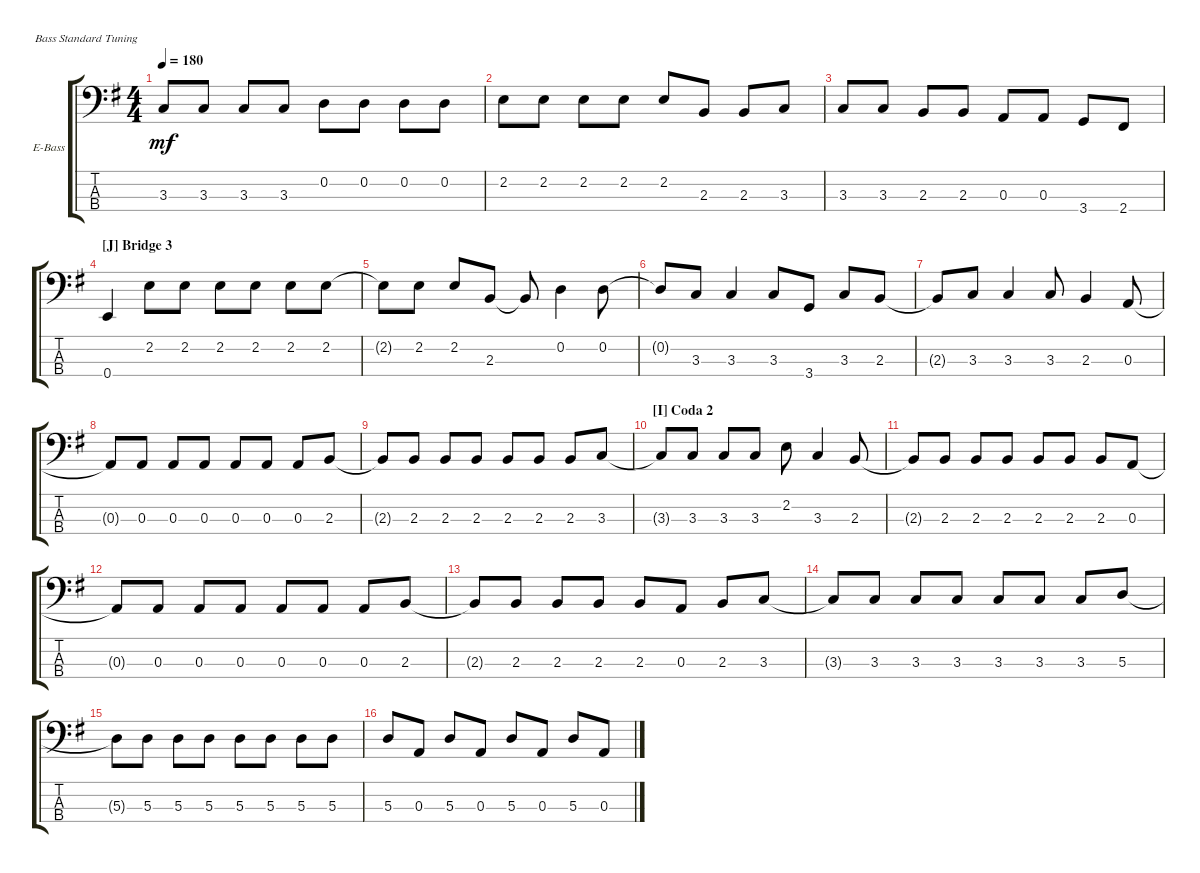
\defaultSystemsLayout 4
\bracketExtendMode groupsimilarinstruments
\firstSystemTrackNameOrientation horizontal
\otherSystemsTrackNameOrientation horizontal
\track ("Electric Bass" "E-Bass") {instrument electricbassfinger}
\staff {score tabs}
\tuning (G2 D2 A1 E1)
\ts (4 4)
\tempo 180
\clef f4
\ks g
3.3{t}.8{dy mf} 3.3.8 3.3.8 3.3.8 0.2.8 0.2.8 0.2.8 0.2.8 |
2.2.8 2.2.8 2.2.8 2.2.8 2.2.8 2.3.8 2.3.8 3.3.8 |
3.3.8 3.3.8 2.3.8 2.3.8 0.3.8 0.3.8 3.4.8 2.4.8 |
\section ("J" "Bridge 3")
0.4.4 2.2.8 2.2.8 2.2.8 2.2.8 2.2.8 2.2.8 |
2.2{t}.8 2.2.8 2.2.8 2.3.8 2.3{t}.8 0.2.4 0.2.8 |
0.2{t}.8 3.3.8 3.3.4 3.3.8 3.4.8 3.3.8 2.3.8 |
2.3{t}.8 3.3.8 3.3.4 3.3.8 2.3.4 0.3.8 |
0.3{t}.8 0.3.8 0.3.8 0.3.8 0.3.8 0.3.8 0.3.8 2.3.8 |
2.3{t}.8 2.3.8 2.3.8 2.3.8 2.3.8 2.3.8 2.3.8 3.3.8 |
\section ("I" "Coda 2")
3.3{t}.8 3.3.8 3.3.8 3.3.8 2.2.8 3.3.4 2.3.8 |
2.3{t}.8 2.3.8 2.3.8 2.3.8 2.3.8 2.3.8 2.3.8 0.3.8 |
0.3{t}.8 0.3.8 0.3.8 0.3.8 0.3.8 0.3.8 0.3.8 2.3.8 |
2.3{t}.8 2.3.8 2.3.8 2.3.8 2.3.8 0.3.8 2.3.8 3.3.8 |
3.3{t}.8 3.3.8 3.3.8 3.3.8 3.3.8 3.3.8 3.3.8 5.3.8 |
5.3{t}.8 5.3.8 5.3.8 5.3.8 5.3.8 5.3.8 5.3.8 5.3.8 |
5.3.8 0.3.8 5.3.8 0.3.8 5.3.8 0.3.8 5.3.8 0.3.8
